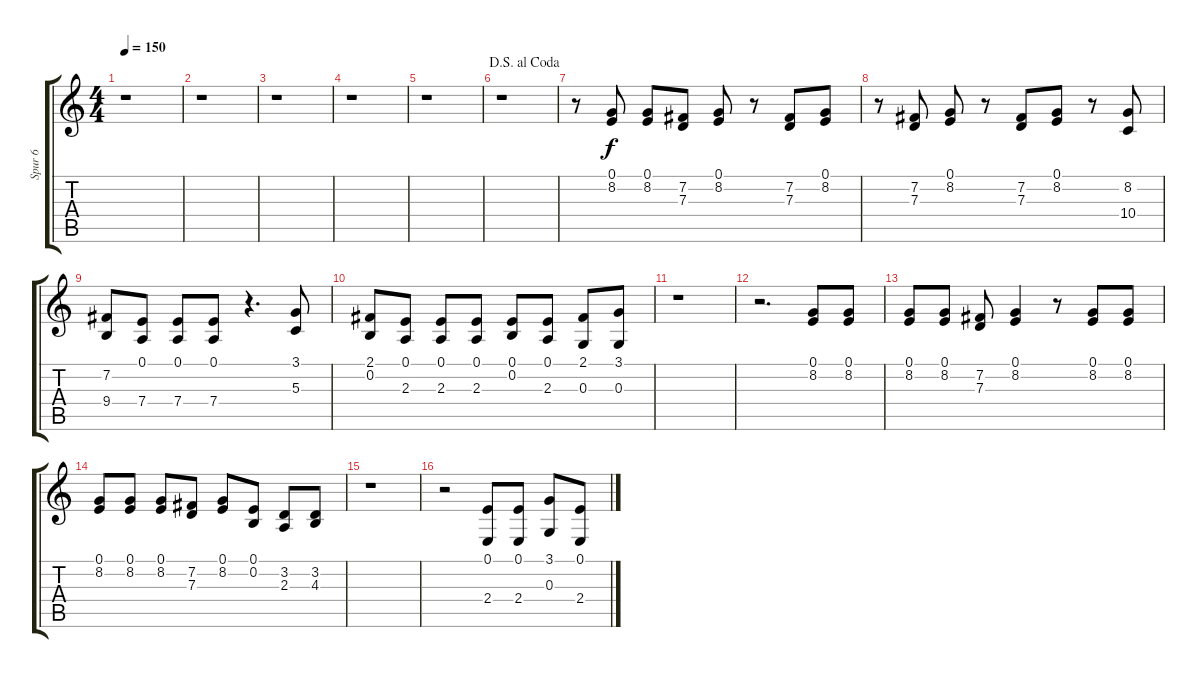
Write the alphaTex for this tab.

\track ("Spur 6" "Spur 6") {instrument tenorsax}
\staff {score tabs}
\tuning (E4 B3 G3 D3 A2 E2) {hide}
\ts (4 4)
\tempo 150
\clef g2
\ks c
r.1{dy f} |
r.1 |
r.1 |
r.1 |
r.1 |
\jump dalsegnoalcoda
r.1 |
r.8 (0.1 8.2).8 (0.1 8.2).8 (7.2 7.3).8 (0.1 8.2).8 r.8 (7.2 7.3).8 (0.1 8.2).8 |
r.8 (7.2 7.3).8 (0.1 8.2).8 r.8 (7.2 7.3).8 (0.1 8.2).8 r.8 (8.2 10.4).8 |
(7.2 9.4).8 (0.1 7.4).8 (0.1 7.4).8 (0.1 7.4).8 r.4{d} (3.1 5.3).8 |
(2.1 0.2).8 (0.1 2.3).8 (0.1 2.3).8 (0.1 2.3).8 (0.1 0.2).8 (0.1 2.3).8 (2.1 0.3).8 (3.1 0.3).8 |
r.1 |
r.2{d} (0.1 8.2).8 (0.1 8.2).8 |
(0.1 8.2).8 (0.1 8.2).8 (7.2 7.3).8 (0.1 8.2).4 r.8 (0.1 8.2).8 (0.1 8.2).8 |
(0.1 8.2).8 (0.1 8.2).8 (0.1 8.2).8 (7.2 7.3).8 (0.1 8.2).8 (0.1 0.2).8 (3.2 2.3).8 (3.2 4.3).8 |
r.1 |
r.2 (0.1 2.4).8 (0.1 2.4).8 (3.1 0.3).8 (0.1 2.4).8
